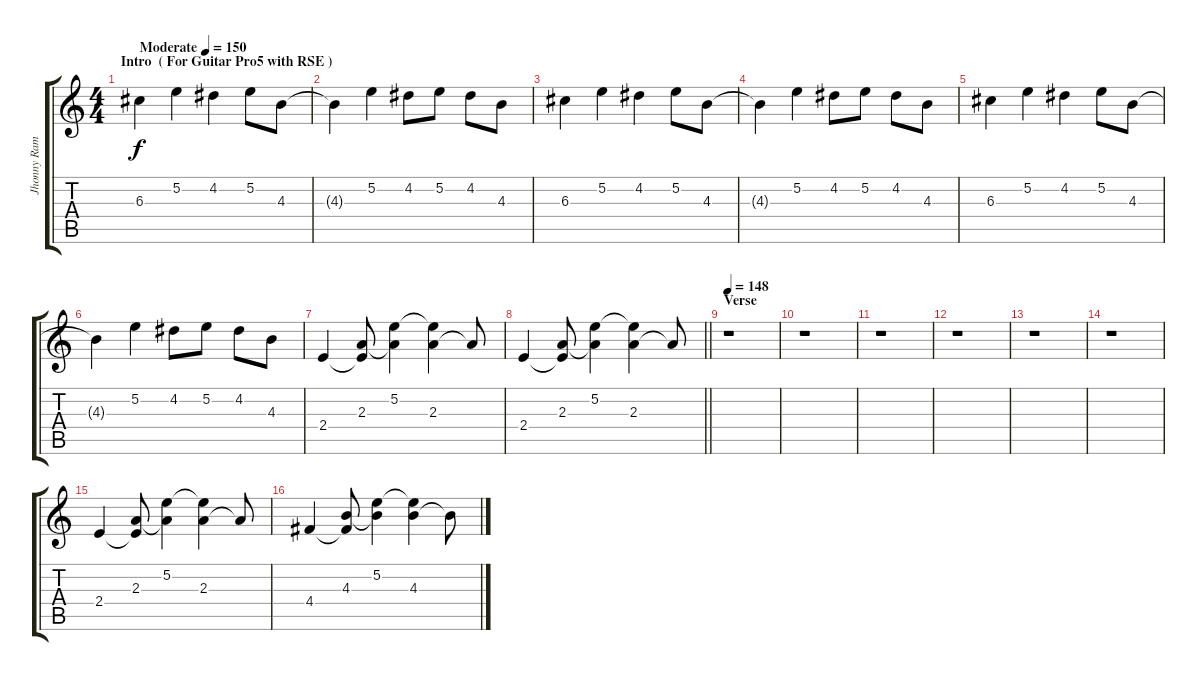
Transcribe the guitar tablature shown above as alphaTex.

\track ("Jhonny Ramone - Solo" "Jhonny Ram") {instrument acousticguitarsteel}
\staff {score tabs}
\tuning (E4 B3 G3 D3 A2 E2) {hide}
\ts (4 4)
\section ("" "Intro  ( For Guitar Pro5 with RSE )")
\tempo (150 "Moderate")
\clef g2
\ks c
6.3.4{dy f instrument acousticguitarsteel} 5.2.4 4.2.4 5.2.8 4.3.8 |
4.3{t}.4 5.2.4 4.2.8 5.2.8 4.2.8 4.3.8 |
6.3.4 5.2.4 4.2.4 5.2.8 4.3.8 |
4.3{t}.4 5.2.4 4.2.8 5.2.8 4.2.8 4.3.8 |
6.3.4 5.2.4 4.2.4 5.2.8 4.3.8 |
4.3{t}.4 5.2.4 4.2.8 5.2.8 4.2.8 4.3.8 |
2.4.4 (2.3 2.4{t}).8 (5.2 2.3{t}).4 (5.2{t} 2.3).4 2.3{t}.8 |
\barLineRight lightlight
2.4.4 (2.3 2.4{t}).8 (5.2 2.3{t}).4 (5.2{t} 2.3).4 2.3{t}.8 |
\section ("" "Verse")
\tempo 148
r.1 |
r.1 |
r.1 |
r.1 |
r.1 |
r.1 |
2.4.4 (2.3 2.4{t}).8 (5.2 2.3{t}).4 (5.2{t} 2.3).4 2.3{t}.8 |
4.4.4 (4.3 4.4{t}).8 (5.2 4.3{t}).4 (5.2{t} 4.3).4 4.3{t}.8
